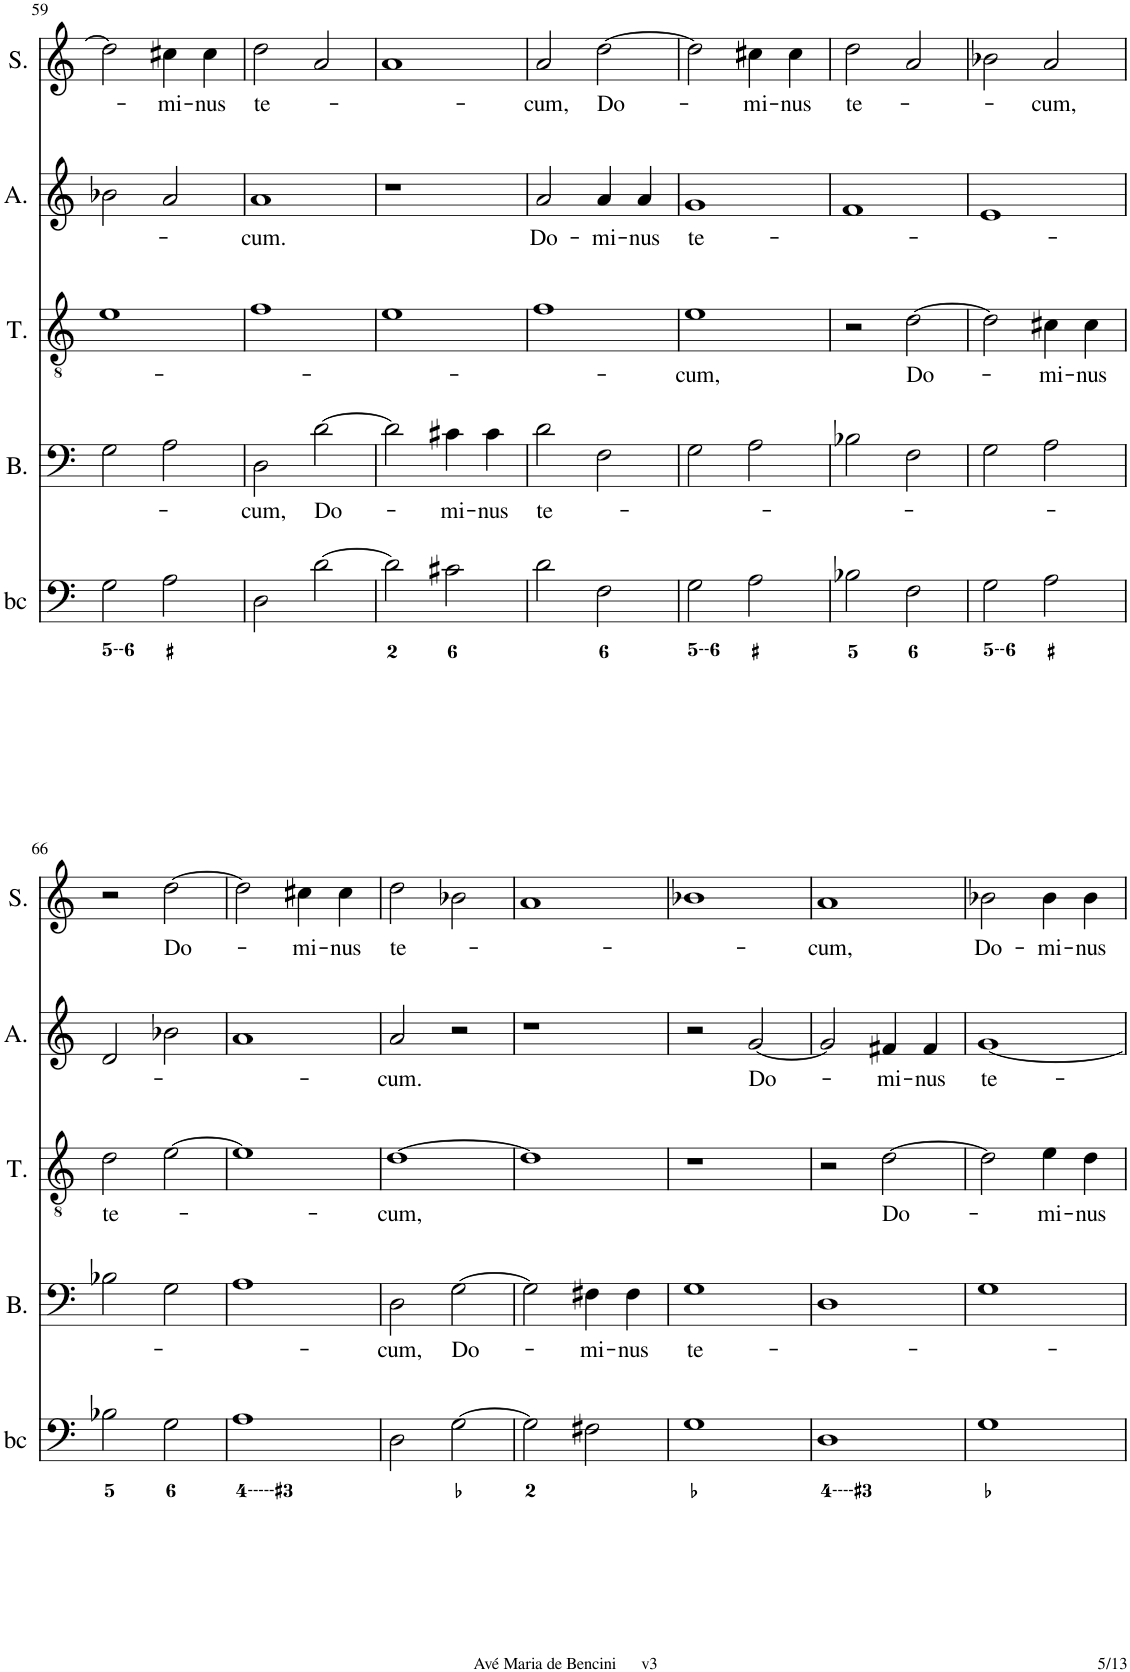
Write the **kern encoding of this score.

**kern	**kern	**text	**kern	**text	**kern	**text	**kern	**text
*part5	*part4	*part4	*part3	*part3	*part2	*part2	*part1	*part1
*staff5	*staff4	*staff4	*staff3	*staff3	*staff2	*staff2	*staff1	*staff1
*I"Continuo	*I"Basse	*	*I"Ténor	*	*I"Alto	*	*I"Soprano	*
*	*I'B.	*	*I'T.	*	*I'A.	*	*I'S.	*
!!LO:PB:g=z
*clefF4	*clefF4	*	*clefGv2	*	*clefG2	*	*clefG2	*
*Trd7c12	*Trd7c12	*	*	*	*	*	*	*
*k[]	*k[]	*	*k[]	*	*k[]	*	*k[]	*
*M2/2	*M2/2	*	*M2/2	*	*M2/2	*	*M2/2	*
*met(c|)	*met(c|)	*	*met(c|)	*	*met(c|)	*	*met(c|)	*
=59	=59	=59	=59	=59	=59	=59	=59	=59
2G\	2G\	.	1e	.	2b-X\	.	2dd\]	.
!	!	!	!	!	!	!	!	!LO:LY:b
2A\	2A\	.	.	.	2a/	.	4cc#X\	-mi-
!	!	!	!	!	!	!	!	!LO:LY:b
.	.	.	.	.	.	.	4cc#\	-nus
=60	=60	=60	=60	=60	=60	=60	=60	=60
!	!	!LO:LY:b	!	!	!	!LO:LY:b	!	!LO:LY:b
2D\	2D\	-cum,	1f	.	1a	-cum.	2dd\	te-
!	!	!LO:LY:b	!	!	!	!	!	!
[2d\	[2d\	Do-	.	.	.	.	2a/	.
=61	=61	=61	=61	=61	=61	=61	=61	=61
2d\]	2d\]	.	1e	.	1r	.	1a	.
!	!	!LO:LY:b	!	!	!	!	!	!
2c#X\	4c#X\	-mi-	.	.	.	.	.	.
!	!	!LO:LY:b	!	!	!	!	!	!
.	4c#\	-nus	.	.	.	.	.	.
=62	=62	=62	=62	=62	=62	=62	=62	=62
!	!	!LO:LY:b	!	!	!	!LO:LY:b	!	!LO:LY:b
2d\	2d\	te-	1f	.	2a/	Do-	2a/	-cum,
!	!	!	!	!	!	!LO:LY:b	!	!LO:LY:b
2F\	2F\	.	.	.	4a/	-mi-	[2dd\	Do-
!	!	!	!	!	!	!LO:LY:b	!	!
.	.	.	.	.	4a/	-nus	.	.
=63	=63	=63	=63	=63	=63	=63	=63	=63
!	!	!	!	!LO:LY:b	!	!LO:LY:b	!	!
2G\	2G\	.	1e	-cum,	1g	te-	2dd\]	.
!	!	!	!	!	!	!	!	!LO:LY:b
2A\	2A\	.	.	.	.	.	4cc#X\	-mi-
!	!	!	!	!	!	!	!	!LO:LY:b
.	.	.	.	.	.	.	4cc#\	-nus
=64	=64	=64	=64	=64	=64	=64	=64	=64
!	!	!	!	!	!	!	!	!LO:LY:b
2B-X\	2B-X\	.	2r	.	1f	.	2dd\	te-
!	!	!	!	!LO:LY:b	!	!	!	!
2F\	2F\	.	[2d\	Do-	.	.	2a/	.
=65	=65	=65	=65	=65	=65	=65	=65	=65
2G\	2G\	.	2d\]	.	1e	.	2b-X\	.
!	!	!	!	!LO:LY:b	!	!	!	!LO:LY:b
2A\	2A\	.	4c#X\	-mi-	.	.	2a/	-cum,
!	!	!	!	!LO:LY:b	!	!	!	!
.	.	.	4c#\	-nus	.	.	.	.
!!LO:LB:g=z
=66	=66	=66	=66	=66	=66	=66	=66	=66
!	!	!	!	!LO:LY:b	!	!	!	!
2B-X\	2B-X\	.	2d\	te-	2d/	.	2r	.
!	!	!	!	!	!	!	!	!LO:LY:b
2G\	2G\	.	[2e\	.	2b-X\	.	[2dd\	Do-
=67	=67	=67	=67	=67	=67	=67	=67	=67
1A	1A	.	1e]	.	1a	.	2dd\]	.
!	!	!	!	!	!	!	!	!LO:LY:b
.	.	.	.	.	.	.	4cc#X\	-mi-
!	!	!	!	!	!	!	!	!LO:LY:b
.	.	.	.	.	.	.	4cc#\	-nus
=68	=68	=68	=68	=68	=68	=68	=68	=68
!	!	!LO:LY:b	!	!LO:LY:b	!	!LO:LY:b	!	!LO:LY:b
2D\	2D\	-cum,	[1d	-cum,	2a/	-cum.	2dd\	te-
!	!	!LO:LY:b	!	!	!	!	!	!
[2G\	[2G\	Do-	.	.	2r	.	2b-X\	.
=69	=69	=69	=69	=69	=69	=69	=69	=69
2G\]	2G\]	.	1d]	.	1r	.	1a	.
!	!	!LO:LY:b	!	!	!	!	!	!
2F#X\	4F#X\	mi-	.	.	.	.	.	.
!	!	!LO:LY:b	!	!	!	!	!	!
.	4F#\	-nus	.	.	.	.	.	.
=70	=70	=70	=70	=70	=70	=70	=70	=70
!	!	!LO:LY:b	!	!	!	!	!	!
1G	1G	te-	1r	.	2r	.	1b-X	.
!	!	!	!	!	!	!LO:LY:b	!	!
.	.	.	.	.	[2g/	Do-	.	.
=71	=71	=71	=71	=71	=71	=71	=71	=71
!	!	!	!	!	!	!	!	!LO:LY:b
1D	1D	.	2r	.	2g/]	.	1a	-cum,
!	!	!	!	!LO:LY:b	!	!LO:LY:b	!	!
.	.	.	[2d\	Do-	4f#X/	-mi-	.	.
!	!	!	!	!	!	!LO:LY:b	!	!
.	.	.	.	.	4f#/	-nus	.	.
=72	=72	=72	=72	=72	=72	=72	=72	=72
!	!	!	!	!	!	!LO:LY:b	!	!LO:LY:b
1G	1G	.	2d\]	.	[1g	te-	2b-X\	Do-
!	!	!	!	!LO:LY:b	!	!	!	!LO:LY:b
.	.	.	4e\	-mi-	.	.	4b-\	-mi-
!	!	!	!	!LO:LY:b	!	!	!	!LO:LY:b
.	.	.	4d\	-nus	.	.	4b-\	-nus
=	=	=	=	=	=	=	=	=
*-	*-	*-	*-	*-	*-	*-	*-	*-
